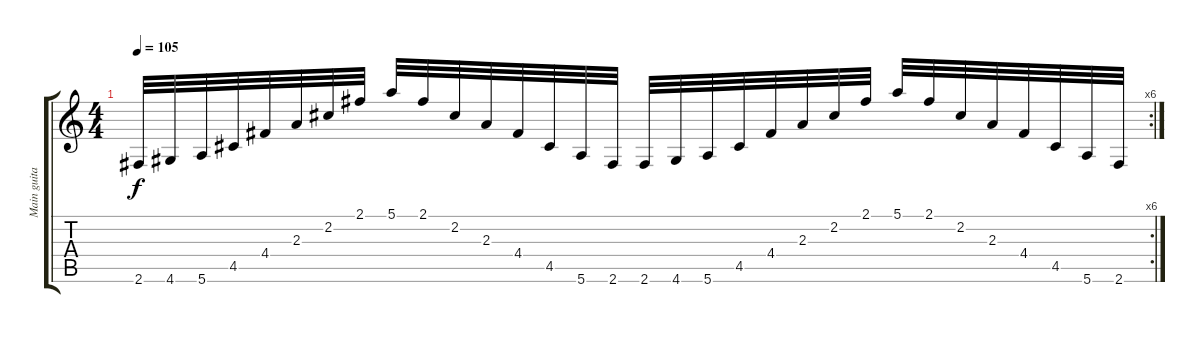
\track ("Main guitar" "Main guita") {instrument acousticguitarnylon}
\staff {score tabs}
\tuning (E4 B3 G3 D3 A2 E2) {hide}
\rc 6
\ts (4 4)
\tempo 105
\clef g2
\ks c
2.6.32{dy f} 4.6.32 5.6.32 4.5.32 4.4.32 2.3.32 2.2.32 2.1.32 5.1.32 2.1.32 2.2.32 2.3.32 4.4.32 4.5.32 5.6.32 2.6.32 2.6.32 4.6.32 5.6.32 4.5.32 4.4.32 2.3.32 2.2.32 2.1.32 5.1.32 2.1.32 2.2.32 2.3.32 4.4.32 4.5.32 5.6.32 2.6.32
